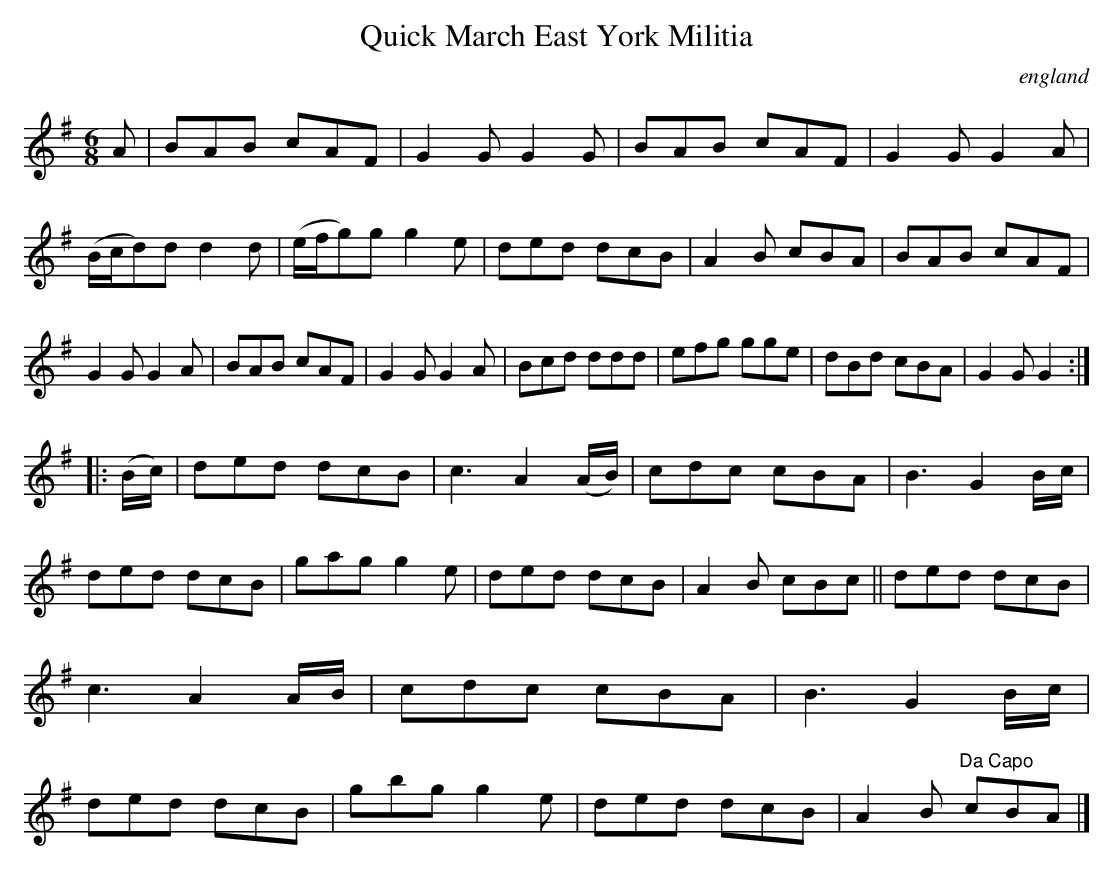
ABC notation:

X:1
T:Quick March East York Militia
O:england
M:6/8
K:G
A|\
BAB cAF| G2G G2G| BAB cAF| G2G G2A| \
(B/c/d)d d2d| (e/f/g)g g2e| ded dcB| A2B cBA|\
BAB cAF| G2G G2A| BAB cAF| G2G G2A|\
Bcd ddd| efg gge| dBd cBA| G2G G2::
(B/c/)|\
ded dcB| c3 A2(A/B/)| cdc cBA| B3 G2 B/c/|\
ded dcB| gag g2e| ded dcB| A2B cBc||\
ded dcB| c3 A2A/B/| cdc cBA| B3 G2 B/c/|\
ded dcB| gbg g2e| ded dcB| A2B "Da Capo"cBA|]
